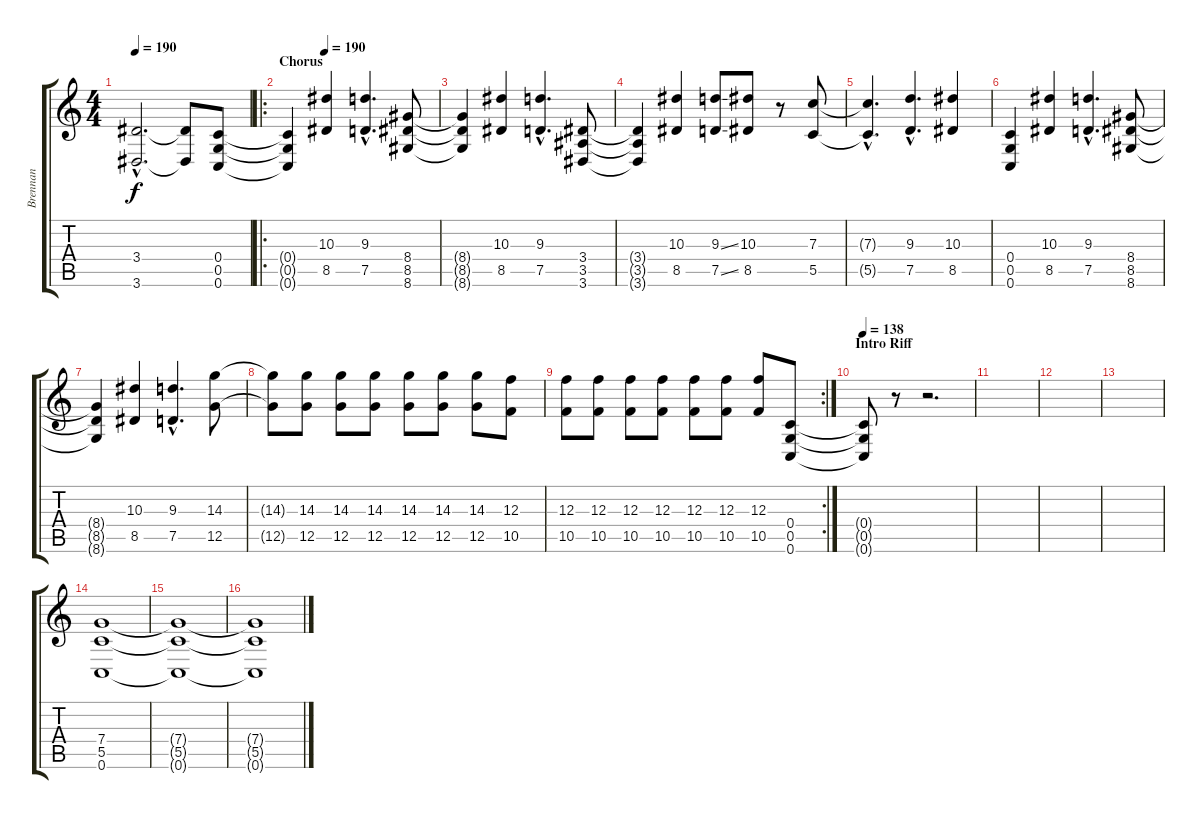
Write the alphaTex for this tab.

\track ("Brennan" "Brennan") {instrument overdrivenguitar}
\staff {score tabs}
\tuning (D4 A3 F3 C3 G2 C2) {hide}
\ts (4 4)
\tempo 190
\clef g2
\ks c
(3.4{hac t} 3.6{hac t}).2{d dy f} (3.4{t} 3.6{t}).8 (0.4 0.5 0.6).8 |
\ro
\section ("" "Chorus")
\tempo (190 0.25)
(0.4{t} 0.5{t} 0.6{t}).4 (10.3 8.5).4 (9.3{hac} 7.5{hac}).4{d} (8.4 8.5 8.6).8 |
(8.4{t} 8.5{t} 8.6{t}).4 (10.3 8.5).4 (9.3{hac} 7.5{hac}).4{d} (3.4 3.5 3.6).8 |
(3.4{t} 3.5{t} 3.6{t}).4 (10.3 8.5).4 (9.3{ss} 7.5{ss}).8 (10.3 8.5).8 r.8 (7.3 5.5).8 |
(7.3{hac t} 5.5{hac t}).4{d} (9.3{hac} 7.5{hac}).4{d} (10.3 8.5).4 |
(0.4 0.5 0.6).4 (10.3 8.5).4 (9.3{hac} 7.5{hac}).4{d} (8.4 8.5 8.6).8 |
(8.4{t} 8.5{t} 8.6{t}).4 (10.3 8.5).4 (9.3{hac} 7.5{hac}).4{d} (14.3 12.5).8 |
(14.3{t} 12.5{t}).8 (14.3 12.5).8 (14.3 12.5).8 (14.3 12.5).8 (14.3 12.5).8 (14.3 12.5).8 (14.3 12.5).8 (12.3 10.5).8 |
\rc 2
(12.3 10.5).8 (12.3 10.5).8 (12.3 10.5).8 (12.3 10.5).8 (12.3 10.5).8 (12.3 10.5).8 (12.3 10.5).8 (0.4 0.5 0.6).8 |
\section ("" "Intro Riff")
\tempo 138
(0.4{t} 0.5{t} 0.6{t}).8 r.8 r.2{d} |
|
|
|
(7.4 5.5 0.6).1{volume 13} |
(7.4{t} 5.5{t} 0.6{t}).1 |
(7.4{t} 5.5{t} 0.6{t}).1
